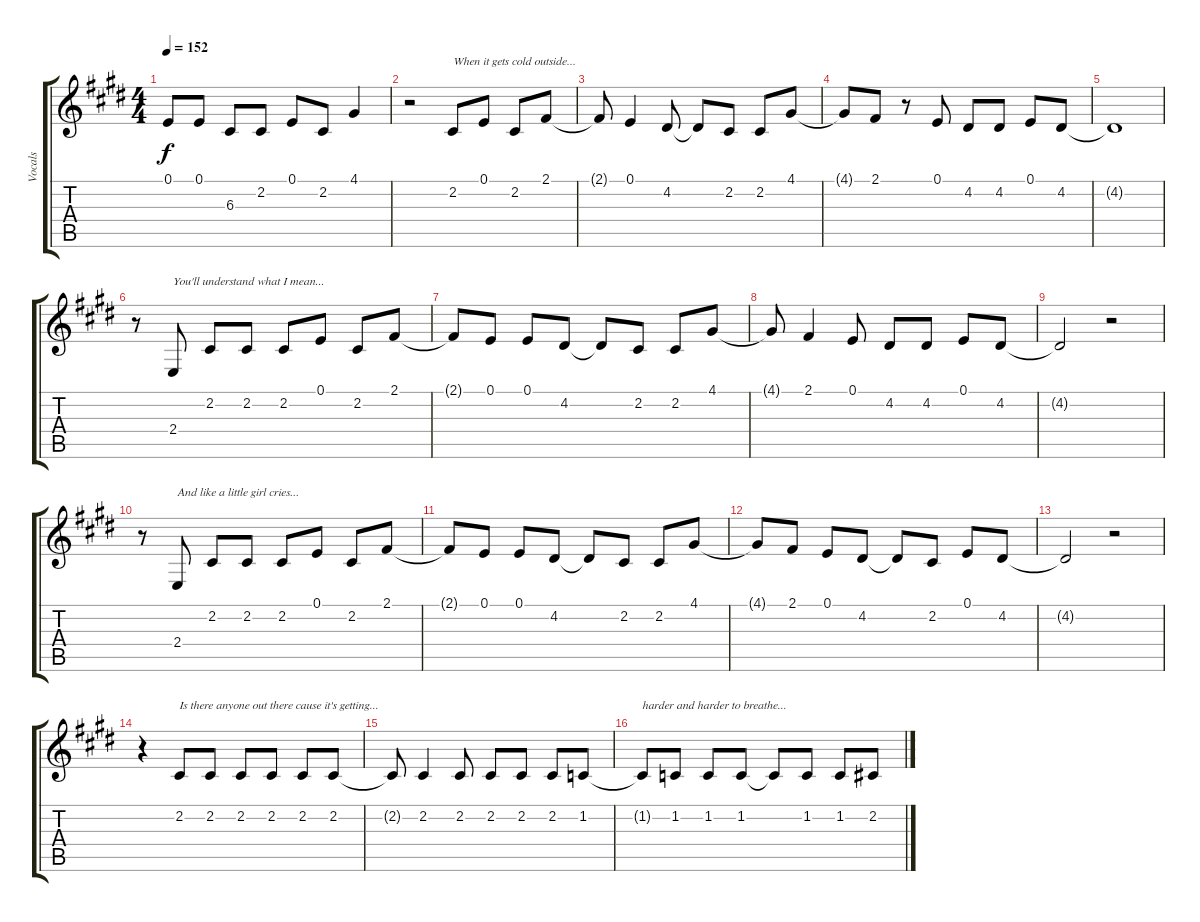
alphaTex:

\track ("Vocals" "Vocals") {instrument lead6voice}
\staff {score tabs}
\tuning (E4 B3 G3 D3 A2 E2) {hide}
\ts (4 4)
\tempo 152
\clef g2
\ks c#minor
0.1.8{dy f} 0.1.8 6.3.8 2.2.8 0.1.8 2.2.8 4.1.4 |
r.2 2.2.8{txt "When it gets cold outside..."} 0.1.8 2.2.8 2.1.8 |
2.1{t}.8 0.1.4 4.2.8 4.2{t}.8 2.2.8 2.2.8 4.1.8 |
4.1{t}.8 2.1.8 r.8 0.1.8 4.2.8 4.2.8 0.1.8 4.2.8 |
4.2{t}.1 |
r.8 2.4.8{txt "You'll understand what I mean..."} 2.2.8 2.2.8 2.2.8 0.1.8 2.2.8 2.1.8 |
2.1{t}.8 0.1.8 0.1.8 4.2.8 4.2{t}.8 2.2.8 2.2.8 4.1.8 |
4.1{t}.8 2.1.4 0.1.8 4.2.8 4.2.8 0.1.8 4.2.8 |
4.2{t}.2 r.2 |
r.8 2.4.8{txt "And like a little girl cries..."} 2.2.8 2.2.8 2.2.8 0.1.8 2.2.8 2.1.8 |
2.1{t}.8 0.1.8 0.1.8 4.2.8 4.2{t}.8 2.2.8 2.2.8 4.1.8 |
4.1{t}.8 2.1.8 0.1.8 4.2.8 4.2{t}.8 2.2.8 0.1.8 4.2.8 |
4.2{t}.2 r.2 |
r.4 2.2.8{txt "Is there anyone out there cause it's getting..."} 2.2.8 2.2.8 2.2.8 2.2.8 2.2.8 |
2.2{t}.8 2.2.4 2.2.8 2.2.8 2.2.8 2.2.8 1.2.8 |
1.2{t}.8{txt "harder and harder to breathe..."} 1.2.8 1.2.8 1.2.8 1.2{t}.8 1.2.8 1.2.8 2.2.8
